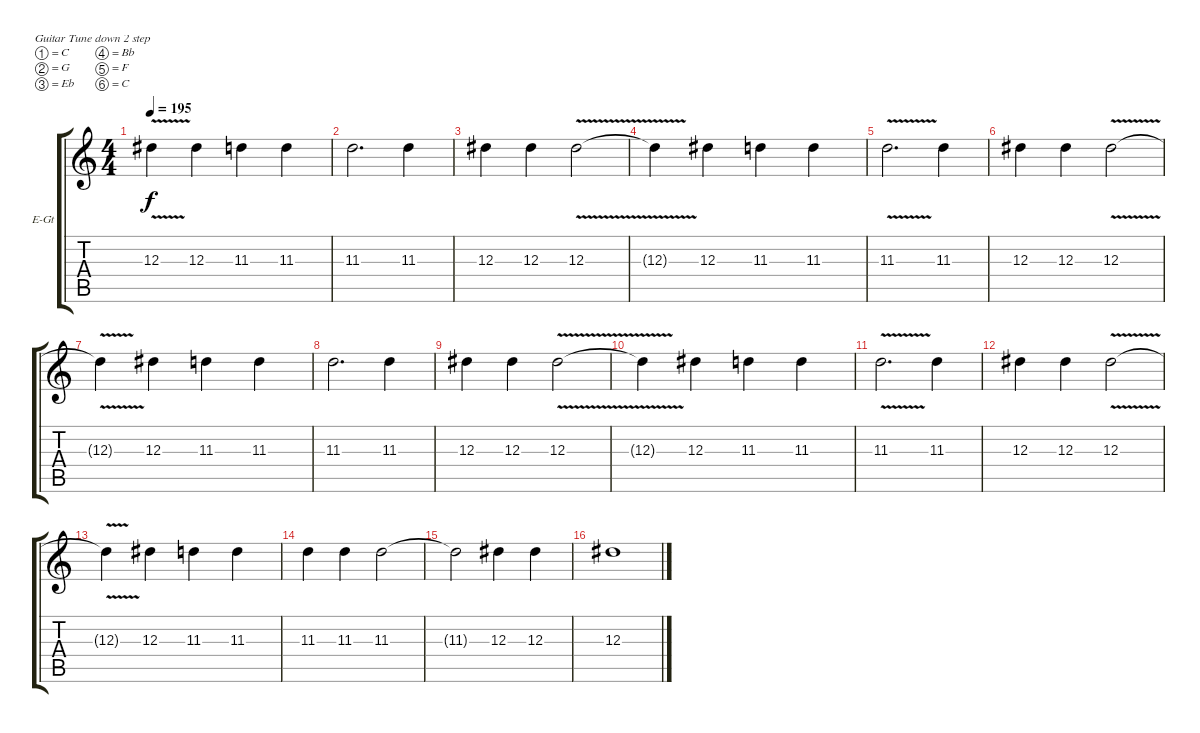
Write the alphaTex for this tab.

\defaultSystemsLayout 4
\bracketExtendMode groupsimilarinstruments
\firstSystemTrackNameOrientation horizontal
\otherSystemsTrackNameOrientation horizontal
\track ("Electric Guitar4" "E-Gt") {instrument distortionguitar}
\staff {score tabs}
\tuning (C4 G3 Eb3 Bb2 F2 C2)
\ts (4 4)
\tempo 195
\clef g2
\scale
0.333333
\ks c
12.3{v t}.4{dy f} 12.3.4 11.3.4 11.3.4 |
\scale
0.333333 11.3.2{d} 11.3.4 |
\scale
0.333333 12.3.4 12.3.4 12.3{v}.2 |
\scale
0.333333 12.3{v t}.4 12.3.4 11.3.4 11.3.4 |
\scale
0.333333 11.3{v}.2{d} 11.3.4 |
\scale
0.333333 12.3.4 12.3.4 12.3{v}.2 |
\scale
0.333333 12.3{v t}.4 12.3.4 11.3.4 11.3.4 |
\scale
0.333333 11.3.2{d} 11.3.4 |
\scale
0.333333 12.3.4 12.3.4 12.3{v}.2 |
\scale
0.333333 12.3{v t}.4 12.3.4 11.3.4 11.3.4 |
\scale
0.333333 11.3{v}.2{d} 11.3.4 |
\scale
0.333333 12.3.4 12.3.4 12.3{v}.2 |
\scale
0.333333 12.3{v t}.4 12.3.4 11.3.4 11.3.4 |
\scale
0.333333 11.3.4 11.3.4 11.3.2 |
\scale
0.333333 11.3{t}.2 12.3.4 12.3.4 |
\scale
0.333333 12.3.1
